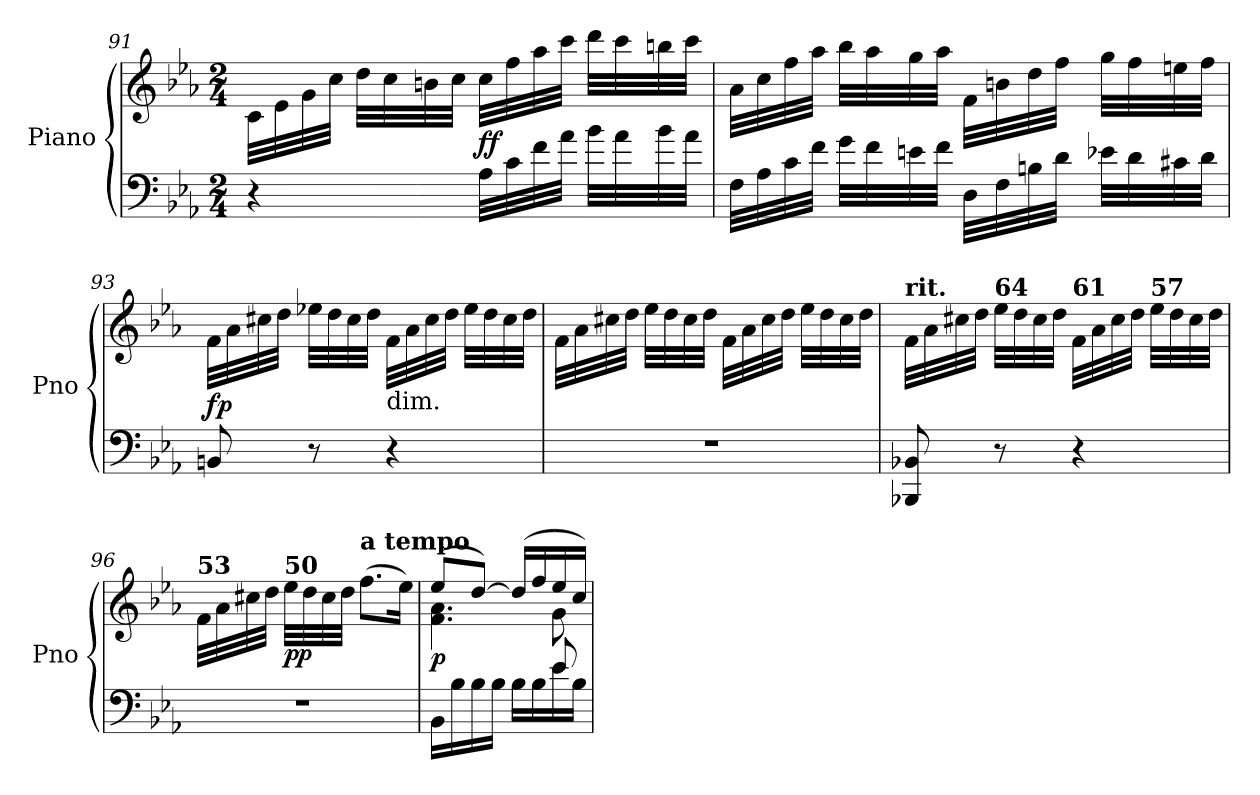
**kern	**kern	**dynam
*part1	*part1	*part1
*staff2	*staff1	*staff1/2
*I"Piano	*	*
*I'Pno	*	*
*clefF4	*clefG2	*
*k[b-e-a-]	*k[b-e-a-]	*
*E-:	*E-:	*
*M2/4	*M2/4	*
=91	=91	=91
4r	32c\LLL	.
.	32e-\	.
.	32g\	.
.	32cc\JJJ	.
.	32dd\LLL	.
.	32cc\	.
.	32bn\	.
.	32cc\JJJ	.
!	!	!LO:DY:b
32A-\LLL	32cc\LLL	ff
32c\	32ff\	.
32f\	32aa-\	.
32a-\JJJ	32ccc\JJJ	.
32b-\LLL	32ddd\LLL	.
32a-\	32ccc\	.
32b-\	32bbn\	.
32a-\JJJ	32ccc\JJJ	.
!!LO:PB:g=z
=92	=92	=92
32F\LLL	32a-\LLL	.
32A-\	32cc\	.
32c\	32ff\	.
32f\JJJ	32aa-\JJJ	.
32g\LLL	32bb-\LLL	.
32f\	32aa-\	.
32en\	32gg\	.
32f\JJJ	32aa-\JJJ	.
32D\LLL	32f\LLL	.
32F\	32bn\	.
32Bn\	32dd\	.
32d\JJJ	32ff\JJJ	.
32e-X\LLL	32gg\LLL	.
32d\	32ff\	.
32c#X\	32een\	.
32d\JJJ	32ff\JJJ	.
=93	=93	=93
!	!	!LO:DY:b
8BBn/	32f\LLL	fp
.	32a-\	.
.	32cc#X\	.
.	32dd\JJJ	.
8r	32ee-X\LLL	.
.	32dd\	.
.	32cc#\	.
.	32dd\JJJ	.
!	!LO:TX:b:t=dim.	!
4r	32f\LLL	.
.	32a-\	.
.	32cc#\	.
.	32dd\JJJ	.
.	32ee-\LLL	.
.	32dd\	.
.	32cc#\	.
.	32dd\JJJ	.
!!LO:LB:g=z
=94	=94	=94
2r	32f\LLL	.
.	32a-\	.
.	32cc#X\	.
.	32dd\JJJ	.
.	32ee-\LLL	.
.	32dd\	.
.	32cc#\	.
.	32dd\JJJ	.
.	32f\LLL	.
.	32a-\	.
.	32cc#\	.
.	32dd\JJJ	.
.	32ee-\LLL	.
.	32dd\	.
.	32cc#\	.
.	32dd\JJJ	.
=95	=95	=95
!	!LO:TX:a:B:t=rit.	!
8BBB-X/ 8BB-X/	32f\LLL	.
.	32a-\	.
.	32cc#X\	.
.	32dd\JJJ	.
!	!LO:TX:a:B:t=64	!
8r	32ee-\LLL	.
.	32dd\	.
.	32cc#\	.
.	32dd\JJJ	.
!	!LO:TX:a:B:t=61	!
4r	32f\LLL	.
.	32a-\	.
.	32cc#\	.
.	32dd\JJJ	.
!	!LO:TX:a:B:t=57	!
.	32ee-\LLL	.
.	32dd\	.
.	32cc#\	.
.	32dd\JJJ	.
=96	=96	=96
!	!LO:TX:a:B:t=53	!
2r	32f\LLL	.
.	32a-\	.
.	32cc#X\	.
.	32dd\JJJ	.
!	!LO:TX:a:B:t=50	!
!	!	!LO:DY:b
.	32ee-\LLL	pp
.	32dd\	.
.	32cc#\	.
.	32dd\JJJ	.
!	!LO:TX:a:B:t=a tempo	!
.	(>8.ff\L	.
.	16ee-\Jk)	.
!!LO:LB:g=z
=97	=97	=97
*^	*^	*
!	!	!	!	!LO:DY:b
16BB-\LL	4.ryy	(>8ee-/L	4.f\ 4.a-\	p
16B-\	.	.	.	.
16B-\	.	[8dd/J)	.	.
16B-\JJ	.	.	.	.
16B-\LL	.	(>16dd/LL]	.	.
16B-\	.	16ff/	.	.
16e-\	8e-/	16ee-/	8g\	.
16B-\JJ	.	16cc/JJ)	.	.
*v	*v	*	*	*
*	*v	*v	*
=	=	=
*-	*-	*-
